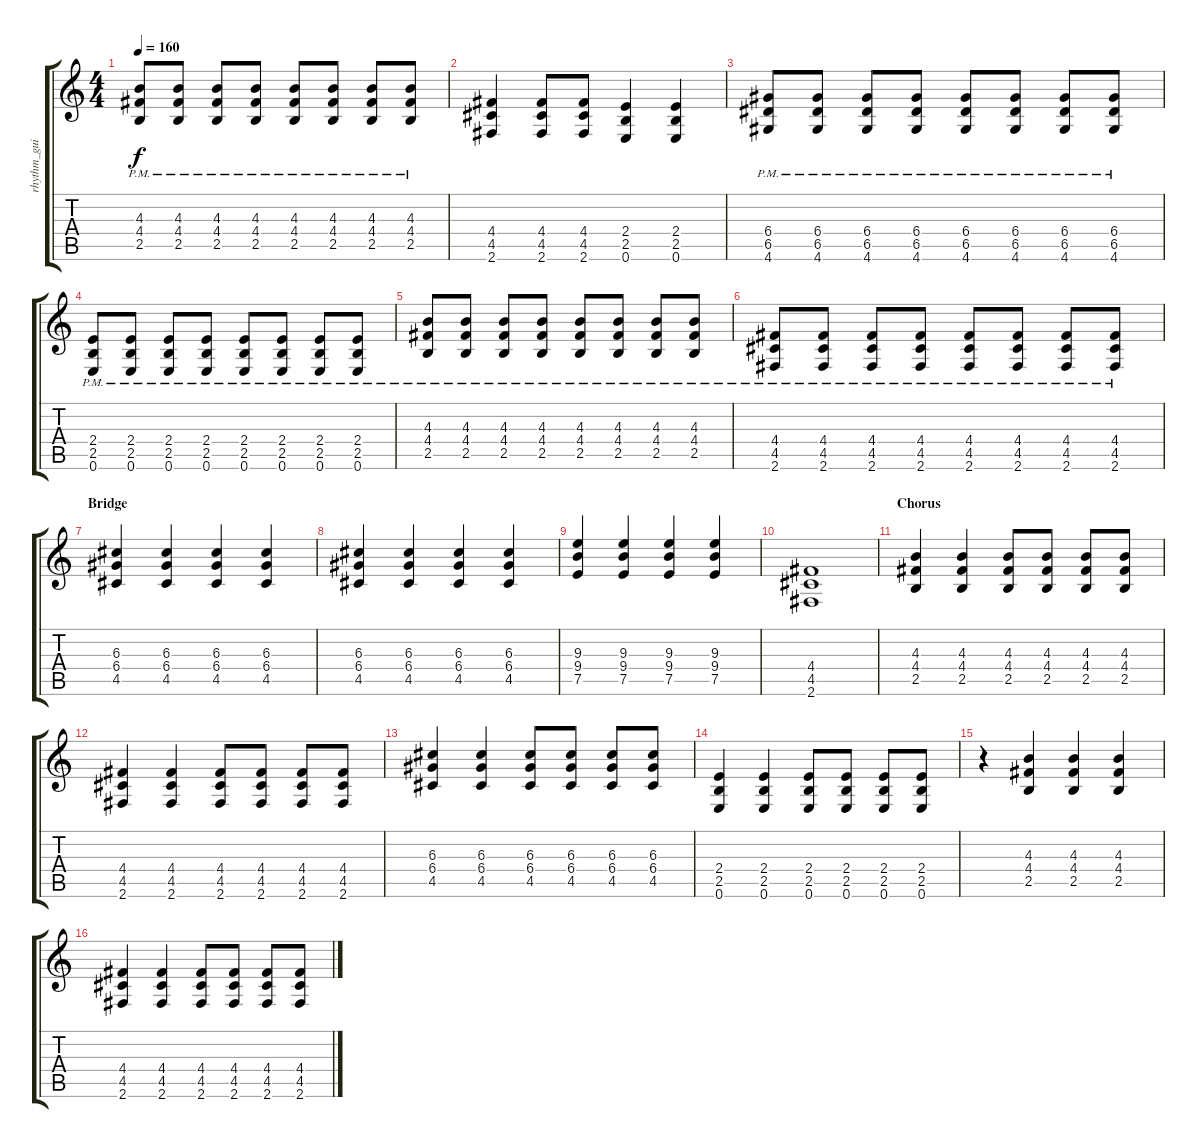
\track ("rhythm_guitar" "rhythm_gui") {instrument distortionguitar}
\staff {score tabs}
\tuning (E4 B3 G3 D3 A2 E2) {hide}
\ts (4 4)
\tempo 160
\clef g2
\ks c
(4.3 4.4{pm} 2.5{pm}).8{dy f} (4.3 4.4{pm} 2.5{pm}).8 (4.3 4.4{pm} 2.5{pm}).8 (4.3 4.4{pm} 2.5{pm}).8 (4.3 4.4{pm} 2.5{pm}).8 (4.3 4.4{pm} 2.5{pm}).8 (4.3 4.4{pm} 2.5{pm}).8 (4.3 4.4{pm} 2.5{pm}).8 |
(4.4 4.5 2.6).4 (4.4 4.5 2.6).8 (4.4 4.5 2.6).8 (2.4 2.5 0.6).4 (2.4 2.5 0.6).4 |
(6.4{pm} 6.5{pm} 4.6{pm}).8 (6.4{pm} 6.5{pm} 4.6{pm}).8 (6.4{pm} 6.5{pm} 4.6{pm}).8 (6.4{pm} 6.5{pm} 4.6{pm}).8 (6.4{pm} 6.5{pm} 4.6{pm}).8 (6.4{pm} 6.5{pm} 4.6{pm}).8 (6.4{pm} 6.5{pm} 4.6{pm}).8 (6.4{pm} 6.5{pm} 4.6{pm}).8 |
(2.4{pm} 2.5{pm} 0.6{pm}).8 (2.4{pm} 2.5{pm} 0.6{pm}).8 (2.4{pm} 2.5{pm} 0.6{pm}).8 (2.4{pm} 2.5{pm} 0.6{pm}).8 (2.4{pm} 2.5{pm} 0.6{pm}).8 (2.4{pm} 2.5{pm} 0.6{pm}).8 (2.4{pm} 2.5{pm} 0.6{pm}).8 (2.4{pm} 2.5{pm} 0.6{pm}).8 |
(4.3 4.4{pm} 2.5{pm}).8 (4.3 4.4{pm} 2.5{pm}).8 (4.3 4.4{pm} 2.5{pm}).8 (4.3 4.4{pm} 2.5{pm}).8 (4.3 4.4{pm} 2.5{pm}).8 (4.3 4.4{pm} 2.5{pm}).8 (4.3 4.4{pm} 2.5{pm}).8 (4.3 4.4{pm} 2.5{pm}).8 |
(4.4{pm} 4.5{pm} 2.6{pm}).8 (4.4{pm} 4.5{pm} 2.6{pm}).8 (4.4{pm} 4.5{pm} 2.6{pm}).8 (4.4{pm} 4.5{pm} 2.6{pm}).8 (4.4{pm} 4.5{pm} 2.6{pm}).8 (4.4{pm} 4.5{pm} 2.6{pm}).8 (4.4{pm} 4.5{pm} 2.6{pm}).8 (4.4{pm} 4.5{pm} 2.6{pm}).8 |
\section ("" "Bridge")
(6.3 6.4 4.5).4 (6.3 6.4 4.5).4 (6.3 6.4 4.5).4 (6.3 6.4 4.5).4 |
(6.3 6.4 4.5).4 (6.3 6.4 4.5).4 (6.3 6.4 4.5).4 (6.3 6.4 4.5).4 |
(9.3 9.4 7.5).4 (9.3 9.4 7.5).4 (9.3 9.4 7.5).4 (9.3 9.4 7.5).4 |
(4.4 4.5 2.6).1 |
\section ("" "Chorus")
(4.3 4.4 2.5).4 (4.3 4.4 2.5).4 (4.3 4.4 2.5).8 (4.3 4.4 2.5).8 (4.3 4.4 2.5).8 (4.3 4.4 2.5).8 |
(4.4 4.5 2.6).4 (4.4 4.5 2.6).4 (4.4 4.5 2.6).8 (4.4 4.5 2.6).8 (4.4 4.5 2.6).8 (4.4 4.5 2.6).8 |
(6.3 6.4 4.5).4 (6.3 6.4 4.5).4 (6.3 6.4 4.5).8 (6.3 6.4 4.5).8 (6.3 6.4 4.5).8 (6.3 6.4 4.5).8 |
(2.4 2.5 0.6).4 (2.4 2.5 0.6).4 (2.4 2.5 0.6).8 (2.4 2.5 0.6).8 (2.4 2.5 0.6).8 (2.4 2.5 0.6).8 |
r.4 (4.3 4.4 2.5).4 (4.3 4.4 2.5).4 (4.3 4.4 2.5).4 |
(4.4 4.5 2.6).4 (4.4 4.5 2.6).4 (4.4 4.5 2.6).8 (4.4 4.5 2.6).8 (4.4 4.5 2.6).8 (4.4 4.5 2.6).8
